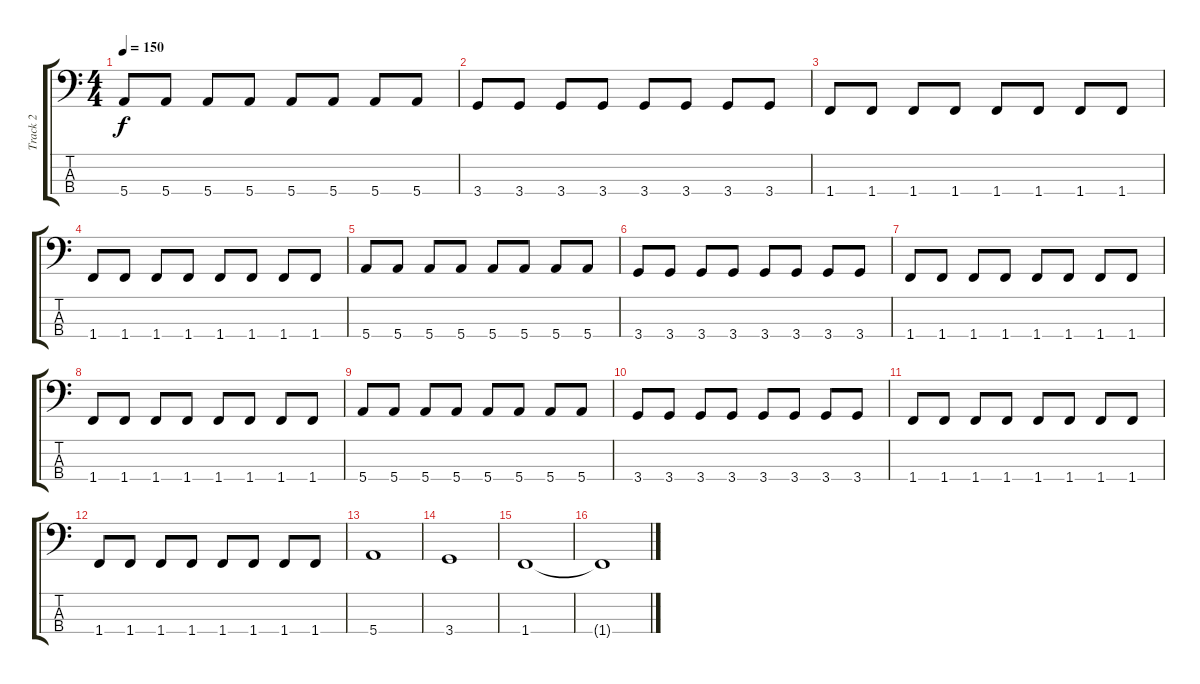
\track ("Track 2" "Track 2") {instrument electricbassfinger}
\staff {score tabs}
\tuning (G2 D2 A1 E1) {hide}
\ts (4 4)
\tempo 150
\clef f4
\ks c
5.4.8{dy f} 5.4.8 5.4.8 5.4.8 5.4.8 5.4.8 5.4.8 5.4.8 |
3.4.8 3.4.8 3.4.8 3.4.8 3.4.8 3.4.8 3.4.8 3.4.8 |
1.4.8 1.4.8 1.4.8 1.4.8 1.4.8 1.4.8 1.4.8 1.4.8 |
1.4.8 1.4.8 1.4.8 1.4.8 1.4.8 1.4.8 1.4.8 1.4.8 |
5.4.8 5.4.8 5.4.8 5.4.8 5.4.8 5.4.8 5.4.8 5.4.8 |
3.4.8 3.4.8 3.4.8 3.4.8 3.4.8 3.4.8 3.4.8 3.4.8 |
1.4.8 1.4.8 1.4.8 1.4.8 1.4.8 1.4.8 1.4.8 1.4.8 |
1.4.8 1.4.8 1.4.8 1.4.8 1.4.8 1.4.8 1.4.8 1.4.8 |
5.4.8 5.4.8 5.4.8 5.4.8 5.4.8 5.4.8 5.4.8 5.4.8 |
3.4.8 3.4.8 3.4.8 3.4.8 3.4.8 3.4.8 3.4.8 3.4.8 |
1.4.8 1.4.8 1.4.8 1.4.8 1.4.8 1.4.8 1.4.8 1.4.8 |
1.4.8 1.4.8 1.4.8 1.4.8 1.4.8 1.4.8 1.4.8 1.4.8 |
5.4.1 |
3.4.1 |
1.4.1 |
1.4{t}.1
